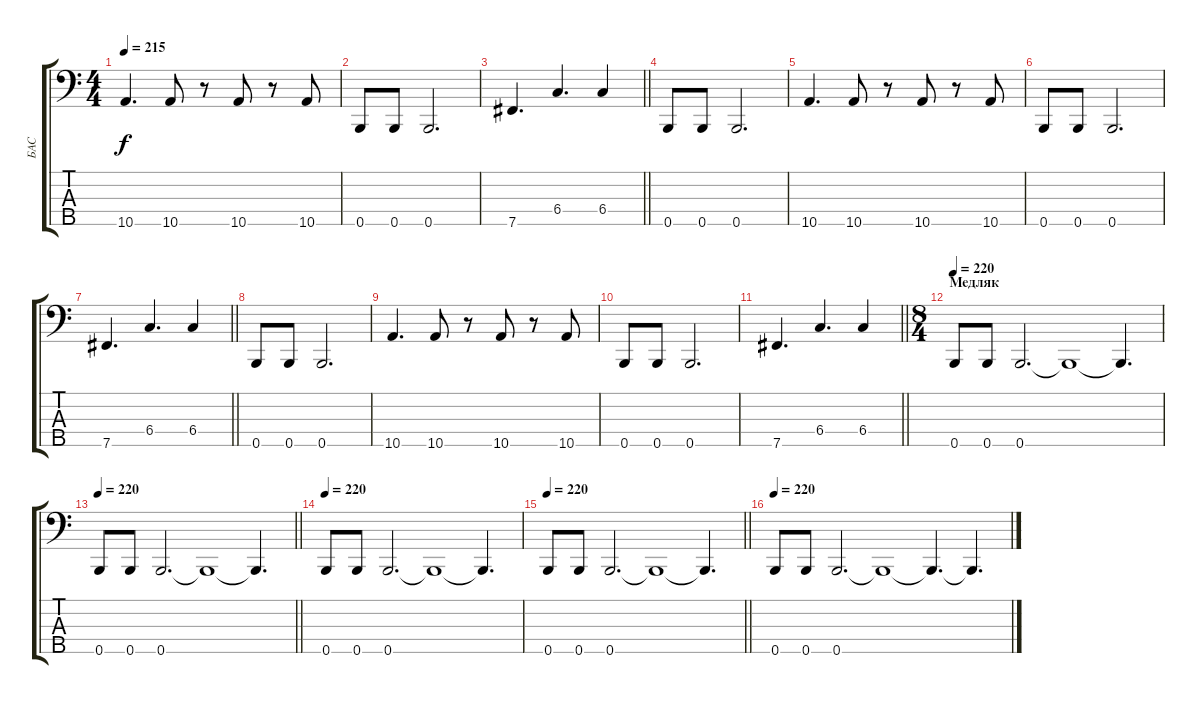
\track ("БАС" "БАС") {instrument electricbasspick}
\staff {score tabs}
\tuning (G2 D2 A1 Gb1 B0) {hide}
\ts (4 4)
\tempo 215
\clef f4
\ks c
10.5.4{d dy f} 10.5.8 r.8 10.5.8 r.8 10.5.8 |
0.5.8 0.5.8 0.5.2{d} |
\barLineRight lightlight
7.5.4{d} 6.4.4{d} 6.4.4 |
0.5.8 0.5.8 0.5.2{d} |
10.5.4{d} 10.5.8 r.8 10.5.8 r.8 10.5.8 |
0.5.8 0.5.8 0.5.2{d} |
\barLineRight lightlight
7.5.4{d} 6.4.4{d} 6.4.4 |
0.5.8 0.5.8 0.5.2{d} |
10.5.4{d} 10.5.8 r.8 10.5.8 r.8 10.5.8 |
0.5.8 0.5.8 0.5.2{d} |
\barLineRight lightlight
7.5.4{d} 6.4.4{d} 6.4.4 |
\ts (8 4)
\section ("" "Медляк")
\tempo 220
0.5.8 0.5.8 0.5.2{d} 0.5{t}.1 0.5{t}.4{d} |
\tempo 220
\barLineRight lightlight
0.5.8 0.5.8 0.5.2{d} 0.5{t}.1 0.5{t}.4{d} |
\tempo 220
0.5.8 0.5.8 0.5.2{d} 0.5{t}.1 0.5{t}.4{d} |
\tempo 220
\barLineRight lightlight
0.5.8 0.5.8 0.5.2{d} 0.5{t}.1 0.5{t}.4{d} |
\tempo 220
0.5.8 0.5.8 0.5.2{d} 0.5{t}.1 0.5{t}.4{d} 0.5{t}.4{d}
